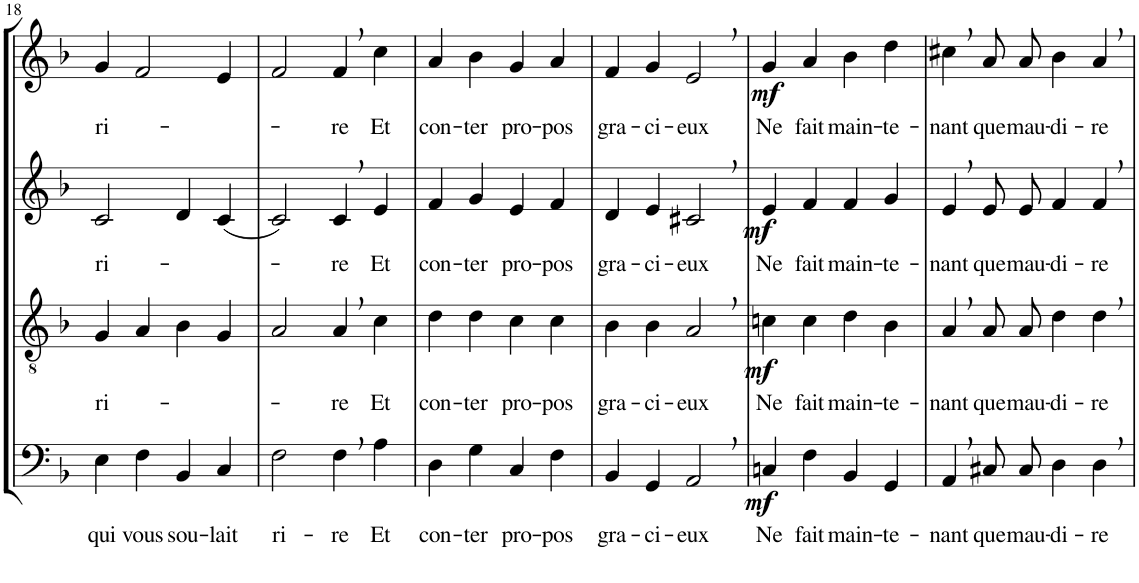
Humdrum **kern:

**kern	**text	**dynam	**kern	**text	**dynam	**kern	**text	**dynam	**kern	**text	**dynam
*part4	*part4	*part4	*part3	*part3	*part3	*part2	*part2	*part2	*part1	*part1	*part1
*staff4	*staff4	*staff4	*staff3	*staff3	*staff3	*staff2	*staff2	*staff2	*staff1	*staff1	*staff1
*I"Bassi	*	*	*I"Tenori	*	*	*I"Contralti	*	*	*I"Soprani	*	*
!!LO:PB:g=z
*clefF4	*	*	*clefGv2	*	*	*clefG2	*	*	*clefG2	*	*
*	*	*	*	*	*	*	*	*	*Trd1c2	*	*
*k[b-]	*	*	*k[b-]	*	*	*k[b-]	*	*	*k[b-]	*	*
*F:	*	*	*F:	*	*	*F:	*	*	*F:	*	*
*M2/2	*	*	*M2/2	*	*	*M2/2	*	*	*M2/2	*	*
*met(c|)	*	*	*met(c|)	*	*	*met(c|)	*	*	*met(c|)	*	*
=18	=18	=18	=18	=18	=18	=18	=18	=18	=18	=18	=18
!	!LO:LY:b	!	!	!LO:LY:b	!	!	!LO:LY:b	!	!	!LO:LY:b	!
4E\	qui	.	4G/	ri-	.	2c/	ri-	.	4g/	ri-	.
!	!LO:LY:b	!	!	!	!	!	!	!	!	!	!
4F\	vous	.	4A/	.	.	.	.	.	2f/	.	.
!	!LO:LY:b	!	!	!	!	!	!	!	!	!	!
4BB-/	sou-	.	4B-\	.	.	4d/	.	.	.	.	.
!	!LO:LY:b	!	!	!	!	!	!	!	!	!	!
4C/	-lait	.	4G/	.	.	(4c/	.	.	4e/	.	.
=19	=19	=19	=19	=19	=19	=19	=19	=19	=19	=19	=19
!	!LO:LY:b	!	!	!	!	!	!	!	!	!	!
2F\	ri-	.	2A/	.	.	2c/)	.	.	2f/	.	.
!	!LO:LY:b	!	!	!LO:LY:b	!	!	!LO:LY:b	!	!	!LO:LY:b	!
4F,\	-re	.	4A,/	-re	.	4c,/	-re	.	4f,/	-re	.
!	!LO:LY:b	!	!	!LO:LY:b	!	!	!LO:LY:b	!	!	!LO:LY:b	!
4A\	Et	.	4c\	Et	.	4e/	Et	.	4cc\	Et	.
=20	=20	=20	=20	=20	=20	=20	=20	=20	=20	=20	=20
!	!LO:LY:b	!	!	!LO:LY:b	!	!	!LO:LY:b	!	!	!LO:LY:b	!
4D\	con-	.	4d\	con-	.	4f/	con-	.	4a/	con-	.
!	!LO:LY:b	!	!	!LO:LY:b	!	!	!LO:LY:b	!	!	!LO:LY:b	!
4G\	-ter	.	4d\	-ter	.	4g/	-ter	.	4b-\	-ter	.
!	!LO:LY:b	!	!	!LO:LY:b	!	!	!LO:LY:b	!	!	!LO:LY:b	!
4C/	pro-	.	4c\	pro-	.	4e/	pro-	.	4g/	pro-	.
!	!LO:LY:b	!	!	!LO:LY:b	!	!	!LO:LY:b	!	!	!LO:LY:b	!
4F\	-pos	.	4c\	-pos	.	4f/	-pos	.	4a/	-pos	.
=21	=21	=21	=21	=21	=21	=21	=21	=21	=21	=21	=21
!	!LO:LY:b	!	!	!LO:LY:b	!	!	!LO:LY:b	!	!	!LO:LY:b	!
4BB-/	gra-	.	4B-\	gra-	.	4d/	gra-	.	4f/	gra-	.
!	!LO:LY:b	!	!	!LO:LY:b	!	!	!LO:LY:b	!	!	!LO:LY:b	!
4GG/	-ci-	.	4B-\	-ci-	.	4e/	-ci-	.	4g/	-ci-	.
!	!LO:LY:b	!	!	!LO:LY:b	!	!	!LO:LY:b	!	!	!LO:LY:b	!
2AA,/	-eux	.	2A,/	-eux	.	2c#X,/	-eux	.	2e,/	-eux	.
=22	=22	=22	=22	=22	=22	=22	=22	=22	=22	=22	=22
!	!LO:LY:b	!LO:DY:b	!	!LO:LY:b	!LO:DY:b	!	!LO:LY:b	!LO:DY:b	!	!LO:LY:b	!LO:DY:b
4Cn/	Ne	mf	4cn\	Ne	mf	4e/	Ne	mf	4g/	Ne	mf
!	!LO:LY:b	!	!	!LO:LY:b	!	!	!LO:LY:b	!	!	!LO:LY:b	!
4F\	fait	.	4c\	fait	.	4f/	fait	.	4a/	fait	.
!	!LO:LY:b	!	!	!LO:LY:b	!	!	!LO:LY:b	!	!	!LO:LY:b	!
4BB-/	main-	.	4d\	main-	.	4f/	main-	.	4b-\	main-	.
!	!LO:LY:b	!	!	!LO:LY:b	!	!	!LO:LY:b	!	!	!LO:LY:b	!
4GG/	-te-	.	4B-\	-te-	.	4g/	-te-	.	4dd\	-te-	.
=23	=23	=23	=23	=23	=23	=23	=23	=23	=23	=23	=23
!	!LO:LY:b	!	!	!LO:LY:b	!	!	!LO:LY:b	!	!	!LO:LY:b	!
4AA,/	-nant	.	4A,/	-nant	.	4e,/	-nant	.	4cc#X,\	-nant	.
!	!LO:LY:b	!	!	!LO:LY:b	!	!	!LO:LY:b	!	!	!LO:LY:b	!
8C#X/L	que	.	8A/L	que	.	8e/L	que	.	8a/L	que	.
!	!LO:LY:b	!	!	!LO:LY:b	!	!	!LO:LY:b	!	!	!LO:LY:b	!
8C#/J	mau-	.	8A/J	mau-	.	8e/J	mau-	.	8a/J	mau-	.
!	!LO:LY:b	!	!	!LO:LY:b	!	!	!LO:LY:b	!	!	!LO:LY:b	!
4D\	-di-	.	4d\	-di-	.	4f/	-di-	.	4b-\	-di-	.
!	!LO:LY:b	!	!	!LO:LY:b	!	!	!LO:LY:b	!	!	!LO:LY:b	!
4D,\	-re	.	4d,\	-re	.	4f,/	-re	.	4a,/	-re	.
=	=	=	=	=	=	=	=	=	=	=	=
*-	*-	*-	*-	*-	*-	*-	*-	*-	*-	*-	*-
